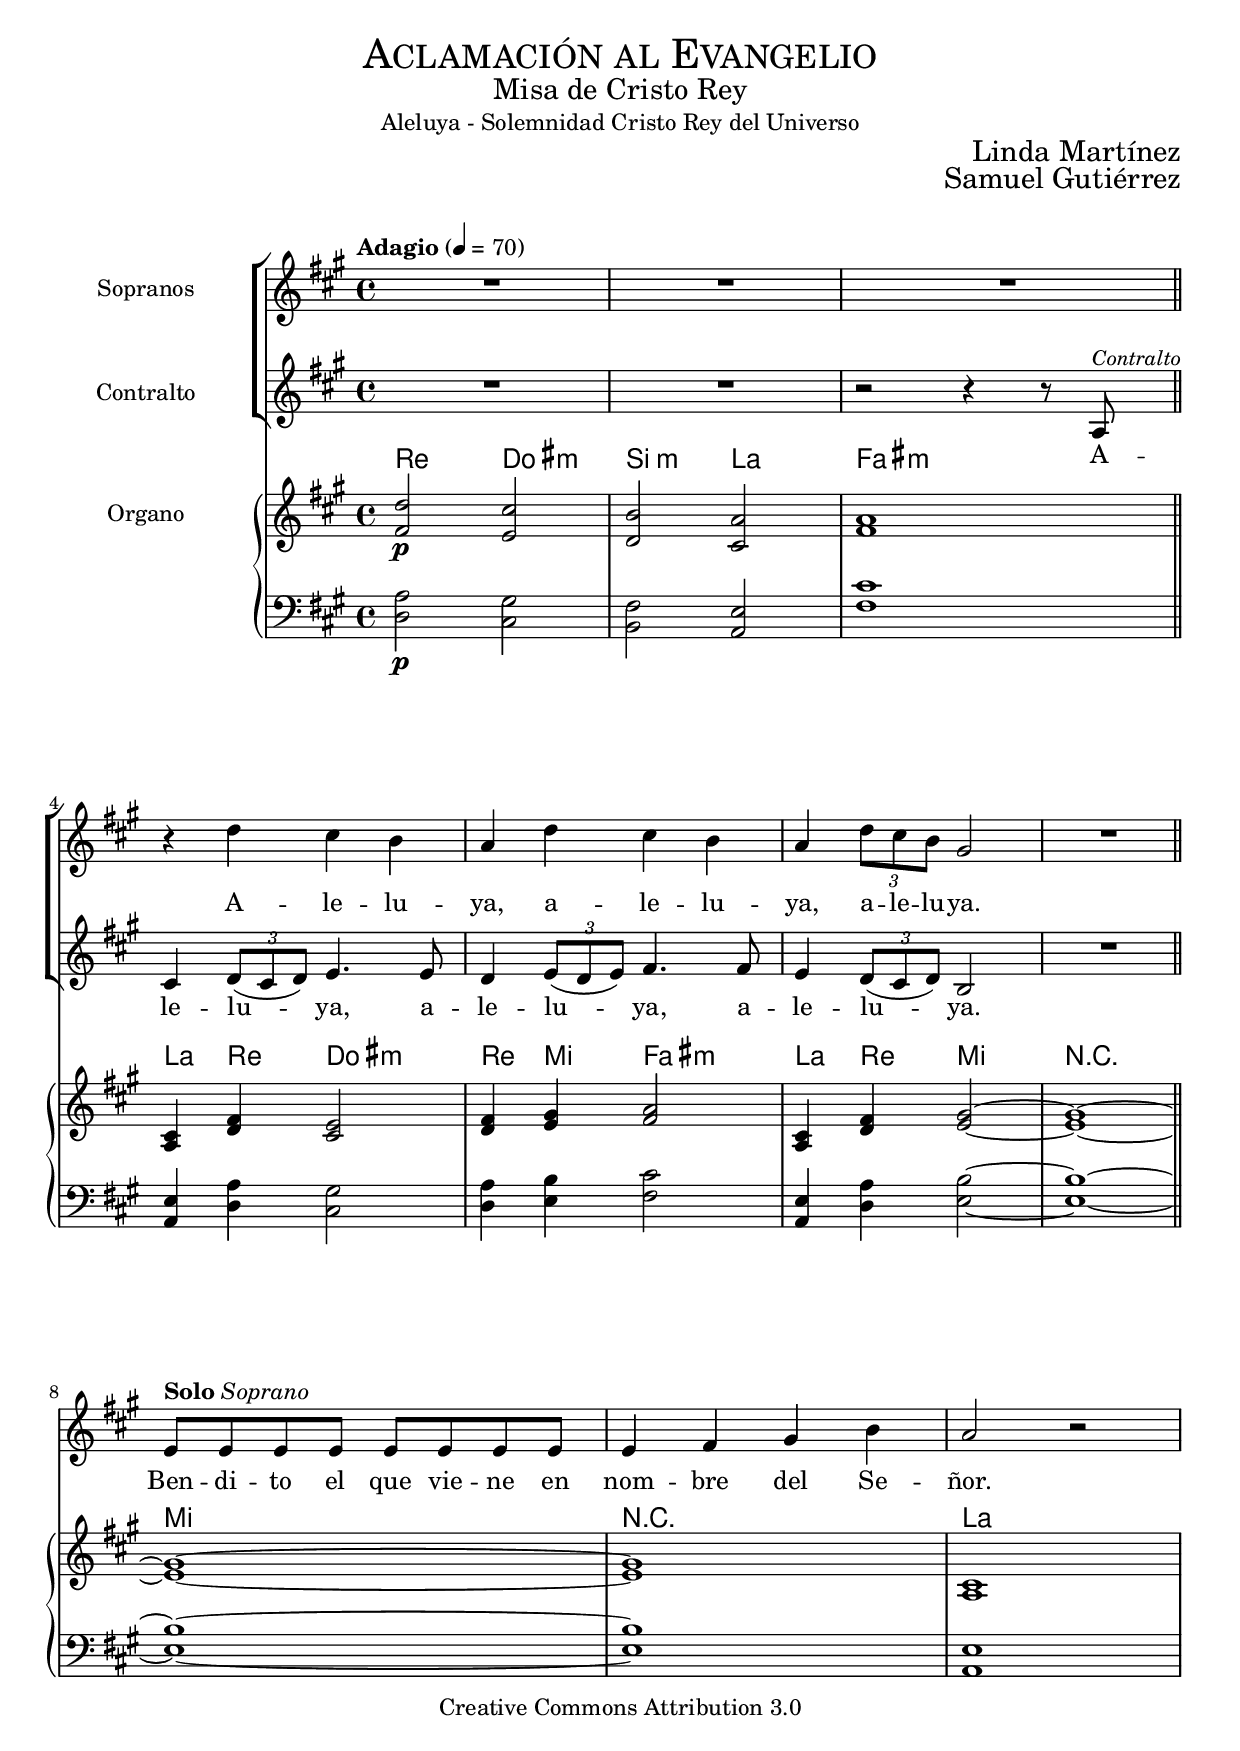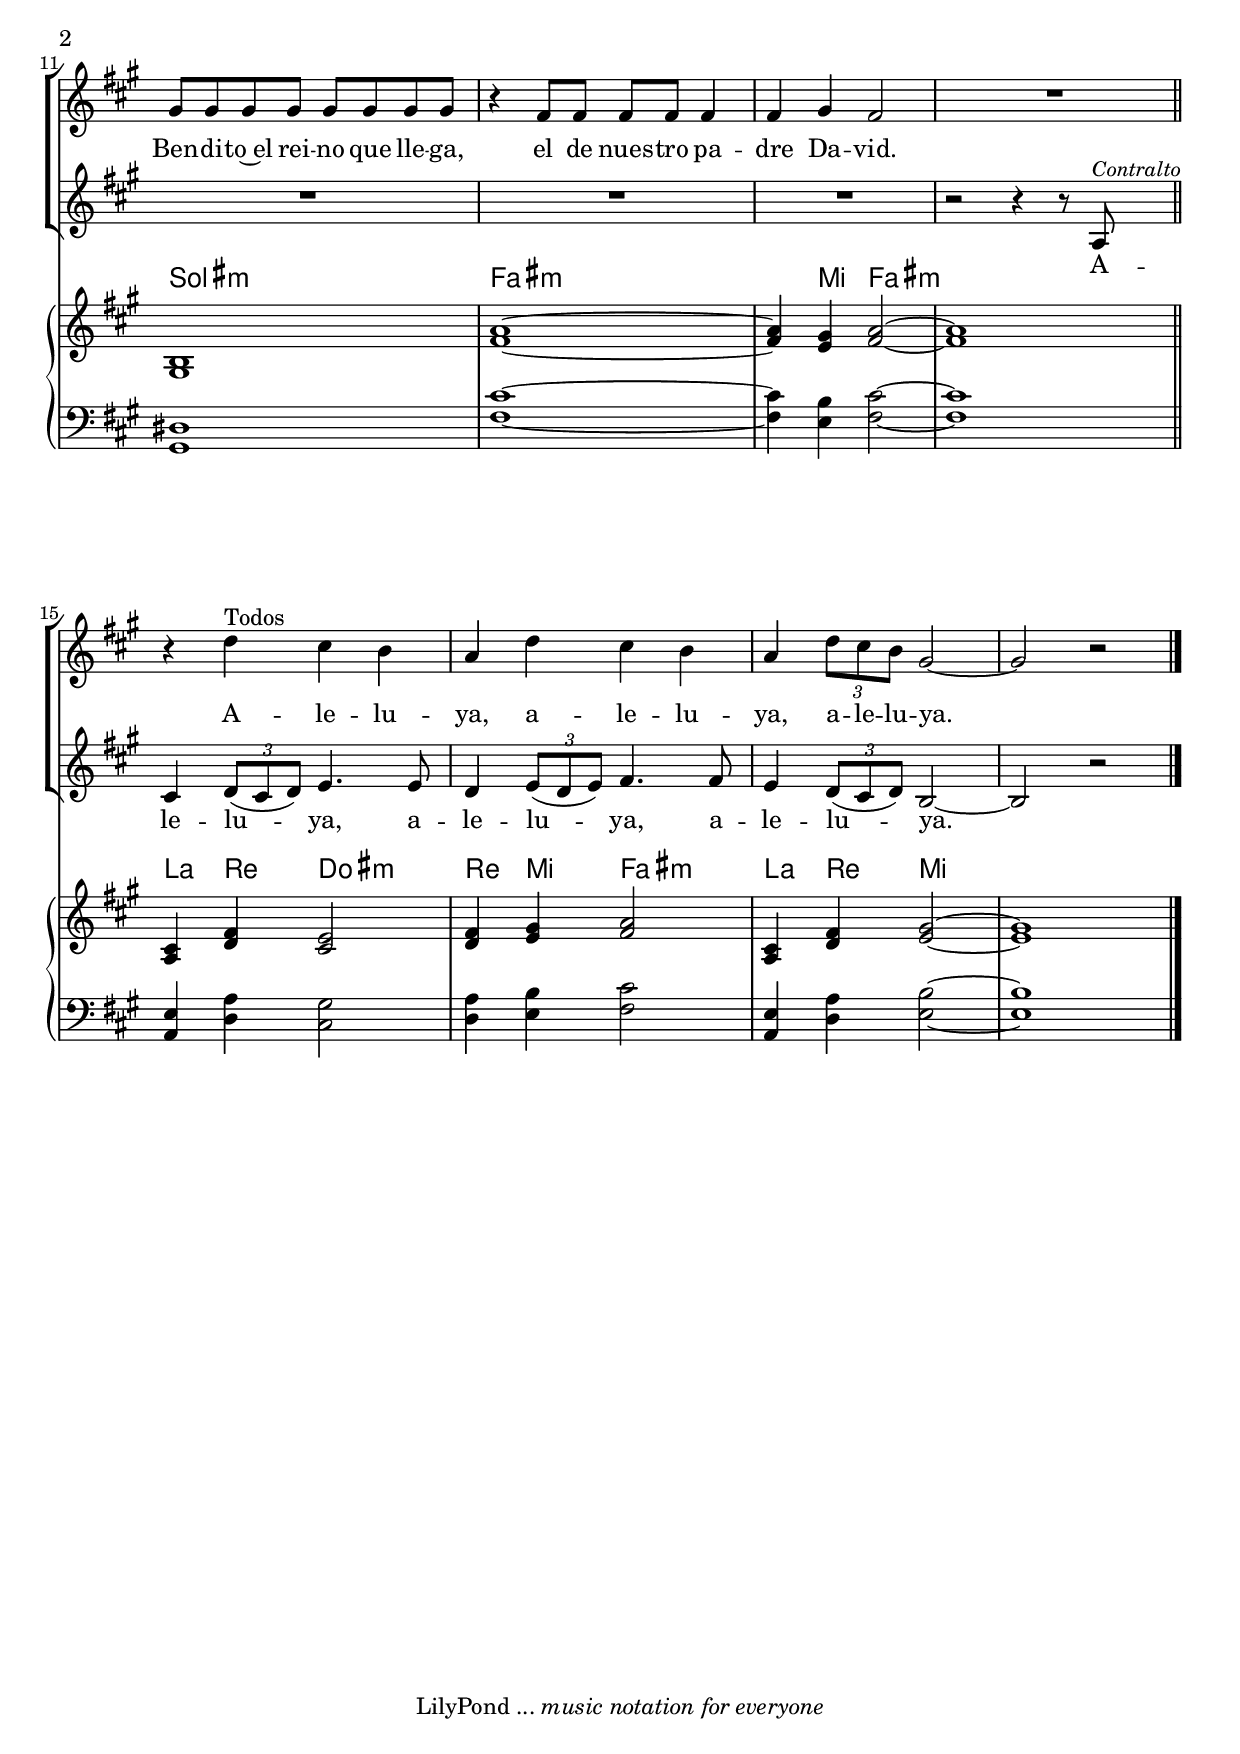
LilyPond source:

% **************************************************************************
%	Aleluya - Melody inspired by the compositions of Mons Marco Frisina
%   	Music and accompaniment by serachsam
% **************************************************************************
\language "espanol"
\version "2.19.82"

% --- Global parameters
particle = 0
jump = \break

% --- Includes
\include "global.ily"
\include "soprano.ily"
alto_music = \relative do' {
  \compressEmptyMeasures

  R1*2 |
  r2 r4 r8 la8^\markup{ \italic \small "Contralto" } | \bar "||" #(if (= particle 1) jump "") % 3
  dos4 \tuplet 3/2 { re8( dos re) } mi4. mi8 |
  re4 \tuplet 3/2 { mi8( re mi) } fas4. fas8 |
  mi4 \tuplet 3/2 { re8( dos re) } si2 |
  R1 | \bar "||" #(if (= particle 1) jump "") % 7
  R1*6 |
  r2 r4 r8 la8^\markup{ \italic \small "Contralto" } | \bar "||" #(if (= particle 1) jump "") % 14
  dos4 \tuplet 3/2 { re8( dos re) } mi4. mi8 |
  re4 \tuplet 3/2 { mi8( re mi) } fas4. fas8 |
  mi4 \tuplet 3/2 { re8( dos re) } si2~ |
  si2 r |

  \bar "|."
}

alto_lyrics = \lyricmode {
  A -- le -- lu -- ya,
  a -- le -- lu -- ya,
  a -- le -- lu -- ya.

  A -- le -- lu -- ya,
  a -- le -- lu -- ya,
  a -- le -- lu -- ya.
}

harmonies = \new ChordNames {
  \set ChordNames.midiInstrument = "string ensemble 2"
  \set ChordNames.midiMaximumVolume = #0
  \set chordChanges = ##t
  \chordmode {
    \italianChords
    re2 dos2:m |
    si,2:m la,2 |
    fas1:m |

    la4 re4 dos2:m |
    re4 mi4 fas2:m |
    la4 re4 mi2 |
    R1 |
    mi1 |
    R1 |
    la1 |
    sols1:m |
    fas1:m |
    s4 mi4 fas2:m |
    s1 |
    la4 re4 dos2:m |
    re4 mi4 fas2:m |
    la4 re4 mi2 |
  }
}

notes_soproano = \relative do' {
  re'2 dos |
  si2 la |
  la1 | \bar "||" #(if (= particle 1) "" jump) % 3
  dos,4 fas mi2 |
  fas4 sols la2 |
  dos,4 fas sols2~ |
  sols1~ | \bar "||" #(if (= particle 1) "" jump) % 7
  sols1~ |
  sols1 |
  dos,1 | #(if (= particle 1) "" jump) % 10
  si1 |
  la'1~ |
  la4 sols la2~ |
  la1 | \bar "||" #(if (= particle 1) "" jump) % 14
  dos,4 fas mi2 |
  fas4 sols la2 |
  dos,4 fas sols2~ |
  sols1 |

  \bar "|."
}

notes_alto = \relative do' {
  fas2\p mi |
  re2 dos |
  fas1 |
  la,4 re dos2 |
  re4 mi fas2	|
  la,4 re mi2~ |
  mi1~ |
  mi1~ |
  mi1 |
  la,1 |
  sols1 |
  fas'1~ |
  fas4 mi fas2~ |
  fas1 |
  la,4 re dos2 |
  re4 mi fas2	|
  la,4 re mi2~ |
  mi1 |
}

notes_tenor = \relative do {
  la'2\p sols |
  fas2 mi |
  dos'1 |
  mi,4 la sols2 |
  la4 si dos2	|
  mi,4 la si2~ |
  si1~ |
  si1~ |
  si1 |
  mi,1 |
  res1 |
  dos'1~ |
  dos4 si dos2~ |
  dos1 |
  mi,4 la sols2 |
  la4 si dos2	|
  mi,4 la si2~ |
  si1 |
}

notes_bass = \relative do {
  re2\p dos |
  si2 la |
  fas'1 |
  la,4 re dos2 |
  re4 mi fas2	|
  la,4 re mi2~ |
  mi1~ |
  mi1~  |
  mi1 |
  la,1 |
  sols1 |
  fas'1~ |
  fas4 mi fas2~ |
  fas1 |
  la,4 re dos2 |
  re4 mi fas2	|
  la,4 re mi2~ |
  mi1 |
}


% --- Global size
% #(set-global-staff-size 20)

% --- Header
\markup { \fill-line { \center-column { \fontsize #5 \smallCaps "Aclamación al Evangelio" \fontsize #2 "Misa de Cristo Rey" "Aleluya - Solemnidad Cristo Rey del Universo" } } }
\markup { \fill-line { " " \center-column { \fontsize #2 "Linda Martínez" } } }
\markup { \fill-line { " " \center-column { \fontsize #2 "Samuel Gutiérrez" } } }
\header {
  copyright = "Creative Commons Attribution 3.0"
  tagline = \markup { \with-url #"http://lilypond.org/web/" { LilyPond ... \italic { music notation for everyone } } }
  breakbefore = ##t
}

% --- Music

% --- Harmony

\score {
  <<
    \new ChoirStaff <<
      \new Staff <<
        \new Voice = "soprano" <<
          \set Staff.instrumentName = #"Sopranos"
          \set Staff.midiInstrument = #"choir aahs"
          \set Staff.midiMaximumVolume = #1.5
          \global \soprano_music
        >>
        \new Lyrics = "soprano"
        \context Lyrics = "soprano" \lyricsto "soprano" \soprano_lyrics
      >>
      \new Staff <<
        \new Voice = "contralto" <<
          \set Staff.instrumentName = #"Contralto"
          \set Staff.midiInstrument = #"choir aahs"
          \set Staff.midiMaximumVolume = #1.5
          \global \alto_music
        >>
        \new Lyrics = "contralto"
        \context Lyrics = "contralto" \lyricsto "contralto" \alto_lyrics
      >>
    >>
    \harmonies
    \new PianoStaff <<
      \new Staff <<
        \set Staff.instrumentName = #"Organo"
        \set Staff.midiInstrument = #"church organ"
        \set Staff.midiMaximumVolume = #0.6
        \set Staff.printPartCombineTexts = ##f
        \partCombine
        << \global \notes_soproano >>
        << \global \notes_alto >>
      >>
      \new Staff <<
        \set Staff.midiInstrument = #"church organ"
        \set Staff.midiMaximumVolume = #0.6
        \clef bass
        \set Staff.printPartCombineTexts = ##f
        \partCombine
        << \global \notes_tenor >>
        << \global \notes_bass >>
      >>
    >>
  >>
  \midi { }
  \layout {
    \context {
      \Staff \RemoveEmptyStaves
    }
  }
}

% --- Paper
\paper{
  #(set-default-paper-size "letter")
  indent=3.5\cm
  page-breaking = #ly:page-turn-breaking
}
